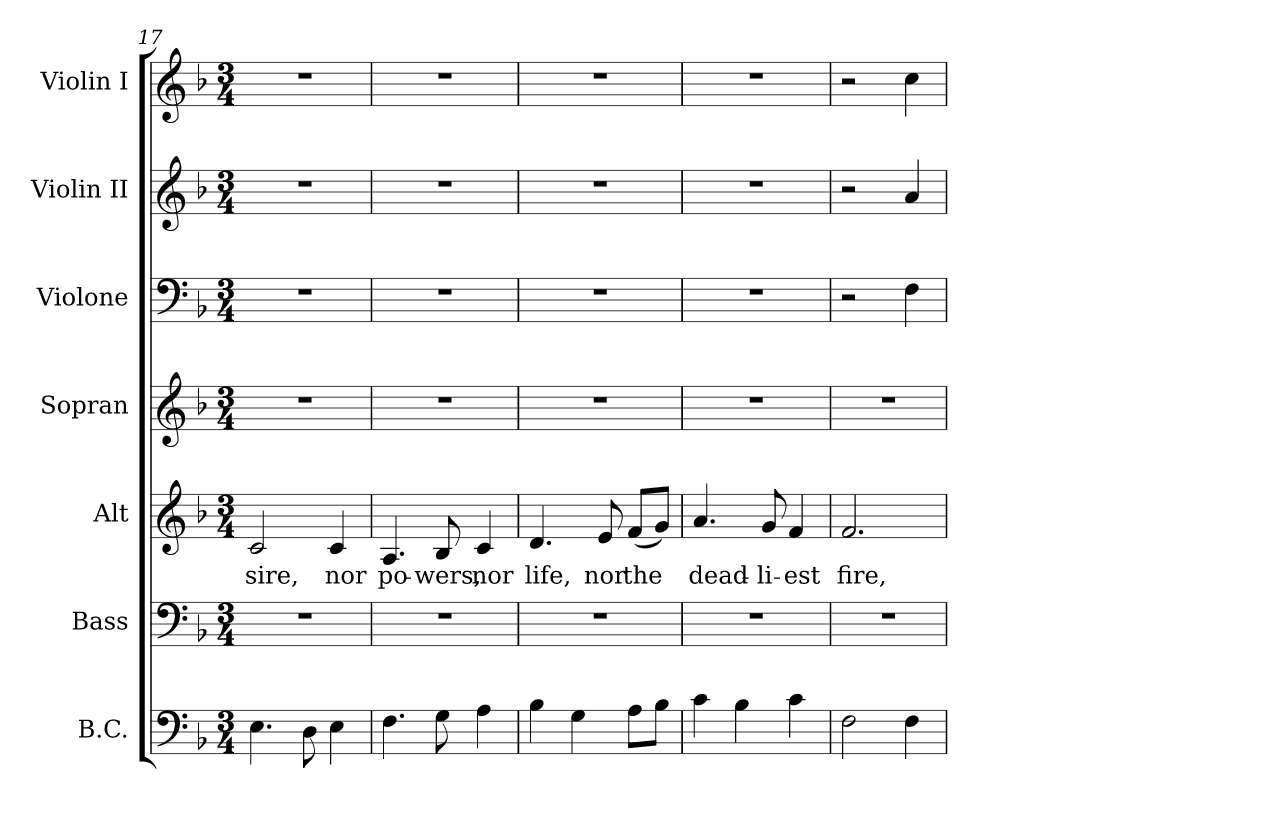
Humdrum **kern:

**kern	**kern	**kern	**text	**kern	**kern	**kern	**kern
*part7	*part6	*part5	*part5	*part4	*part3	*part2	*part1
*staff7	*staff6	*staff5	*staff5	*staff4	*staff3	*staff2	*staff1
*I"B.C.	*I"Bass	*I"Alt	*	*I"Sopran	*I"Violone	*I"Violin II	*I"Violin I
*	*I'B.	*I'A.	*	*I'S.	*	*I'Vln. II	*I'Vln. I
*clefF4	*clefF4	*clefG2	*	*clefG2	*clefF4	*clefG2	*clefG2
*k[b-]	*k[b-]	*k[b-]	*	*k[b-]	*k[b-]	*k[b-]	*k[b-]
*F:	*F:	*F:	*	*F:	*F:	*F:	*F:
*M3/4	*M3/4	*M3/4	*	*M3/4	*M3/4	*M3/4	*M3/4
=17	=17	=17	=17	=17	=17	=17	=17
!	!LO:N:vis=1	!	!	!	!	!	!
!	!	!	!LO:LY:b:color=#000000	!LO:N:vis=1	!LO:N:vis=1	!LO:N:vis=1	!LO:N:vis=1
4.Ei\	2.r	2ci/	-sire,	2.r	2.r	2.r	2.r
8Di\	.	.	.	.	.	.	.
!	!	!	!LO:LY:b:color=#000000	!	!	!	!
4Ei\	.	4ci/	nor	.	.	.	.
=18	=18	=18	=18	=18	=18	=18	=18
!	!LO:N:vis=1	!	!	!	!	!	!
!	!	!	!LO:LY:b:color=#000000	!LO:N:vis=1	!LO:N:vis=1	!LO:N:vis=1	!LO:N:vis=1
4.Fi\	2.r	4.Ai/	po-	2.r	2.r	2.r	2.r
!	!	!	!LO:LY:b:color=#000000	!	!	!	!
8Gi\	.	8B-i/	-wers,	.	.	.	.
!	!	!	!LO:LY:b:color=#000000	!	!	!	!
4Ai\	.	4ci/	nor	.	.	.	.
!!LO:PB:g=z
=19	=19	=19	=19	=19	=19	=19	=19
!	!LO:N:vis=1	!	!	!	!	!	!
!	!	!	!LO:LY:b:color=#000000	!LO:N:vis=1	!LO:N:vis=1	!LO:N:vis=1	!LO:N:vis=1
4B-i\	2.r	4.di/	life,	2.r	2.r	2.r	2.r
4Gi\	.	.	.	.	.	.	.
!	!	!	!LO:LY:b:color=#000000	!	!	!	!
.	.	8ei/	nor	.	.	.	.
!	!	!	!LO:LY:b:color=#000000	!	!	!	!
8Ai\L	.	(8fi/L	the	.	.	.	.
8B-i\J	.	8gi/J)	.	.	.	.	.
=20	=20	=20	=20	=20	=20	=20	=20
!	!LO:N:vis=1	!	!	!	!	!	!
!	!	!	!LO:LY:b:color=#000000	!LO:N:vis=1	!LO:N:vis=1	!LO:N:vis=1	!LO:N:vis=1
4ci\	2.r	4.ai/	dead-	2.r	2.r	2.r	2.r
4B-i\	.	.	.	.	.	.	.
!	!	!	!LO:LY:b:color=#000000	!	!	!	!
.	.	8gi/	-li-	.	.	.	.
!	!	!	!LO:LY:b:color=#000000	!	!	!	!
4ci\	.	4fi/	-est	.	.	.	.
=21	=21	=21	=21	=21	=21	=21	=21
!	!LO:N:vis=1	!	!	!	!	!	!
!	!	!	!LO:LY:b:color=#000000	!LO:N:vis=1	!	!	!
2Fi\	2.r	2.fi/	fire,	2.r	2r	2r	2r
4Fi\	.	.	.	.	4Fi\	4ai/	4cci\
=	=	=	=	=	=	=	=
*-	*-	*-	*-	*-	*-	*-	*-
